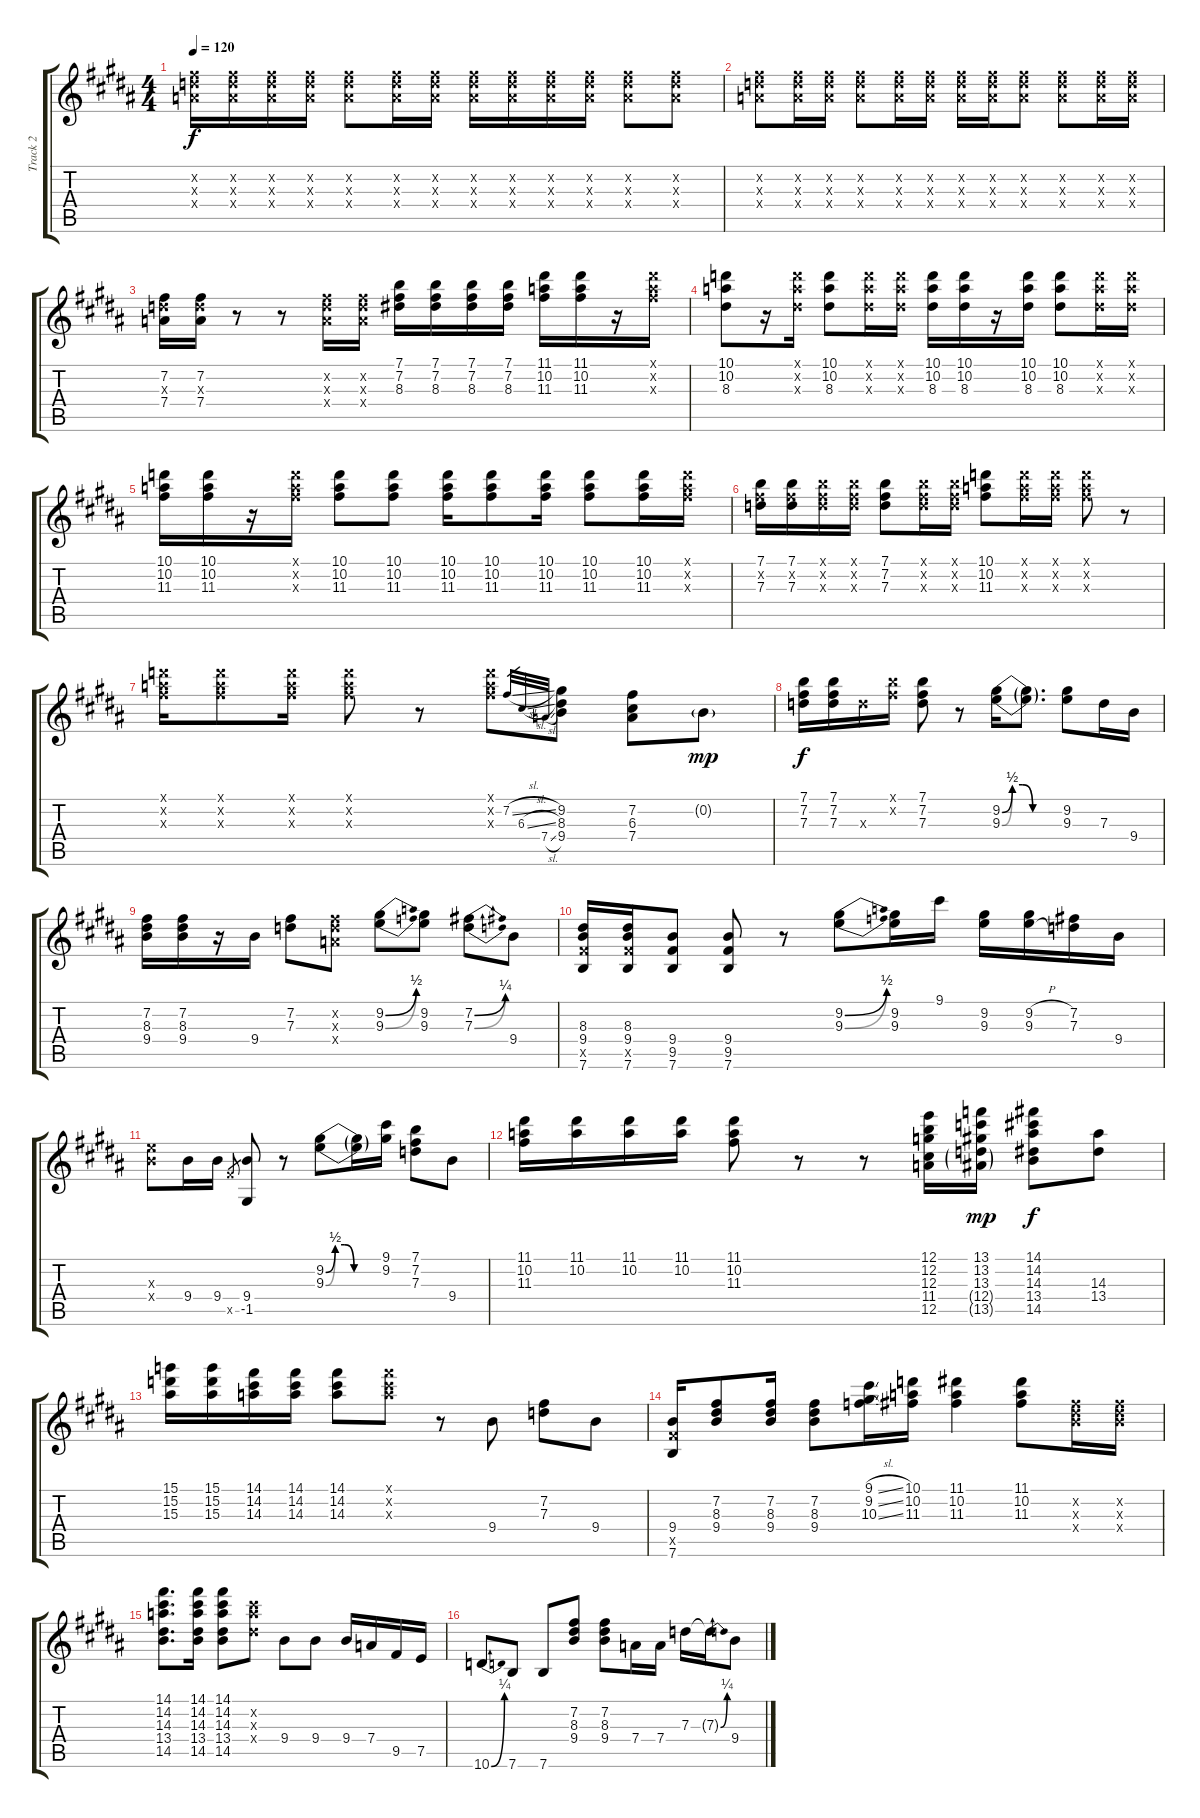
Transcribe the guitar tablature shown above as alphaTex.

\track ("Track 2" "Track 2") {instrument electricguitarclean}
\staff {score tabs}
\tuning (E4 B3 G3 D3 A2 E2) {hide}
\ts (4 4)
\tempo 120
\clef g2
\ks b
(7.2{x} 7.3{x} 7.4{x}).16{dy f} (7.2{x} 7.3{x} 7.4{x}).16 (7.2{x} 7.3{x} 7.4{x}).16 (7.2{x} 7.3{x} 7.4{x}).16 (7.2{x} 7.3{x} 7.4{x}).8 (7.2{x} 7.3{x} 7.4{x}).16 (7.2{x} 7.3{x} 7.4{x}).16 (7.2{x} 7.3{x} 7.4{x}).16 (7.2{x} 7.3{x} 7.4{x}).16 (7.2{x} 7.3{x} 7.4{x}).16 (7.2{x} 7.3{x} 7.4{x}).16 (7.2{x} 7.3{x} 7.4{x}).8 (7.2{x} 7.3{x} 7.4{x}).8 |
(7.2{x} 7.3{x} 7.4{x}).8 (7.2{x} 7.3{x} 7.4{x}).16 (7.2{x} 7.3{x} 7.4{x}).16 (7.2{x} 7.3{x} 7.4{x}).8 (7.2{x} 7.3{x} 7.4{x}).16 (7.2{x} 7.3{x} 7.4{x}).16 (7.2{x} 7.3{x} 7.4{x}).16 (7.2{x} 7.3{x} 7.4{x}).16 (7.2{x} 7.3{x} 7.4{x}).8 (7.2{x} 7.3{x} 7.4{x}).8 (7.2{x} 7.3{x} 7.4{x}).16 (7.2{x} 7.3{x} 7.4{x}).16 |
(7.2 7.3{x} 7.4).16 (7.2 7.3{x} 7.4).16 r.8 r.8 (7.2{x} 7.3{x} 7.4{x}).16 (7.2{x} 7.3{x} 7.4{x}).16 (7.1 7.2 8.3).16 (7.1 7.2 8.3).16 (7.1 7.2 8.3).16 (7.1 7.2 8.3).16 (11.1 10.2 11.3).16 (11.1 10.2 11.3).16 r.16 (11.1{x} 10.2{x} 11.3{x}).16 |
(10.1 10.2 8.3).8 r.16 (10.1{x} 10.2{x} 8.3{x}).16 (10.1 10.2 8.3).8 (10.1{x} 10.2{x} 8.3{x}).16 (10.1{x} 10.2{x} 8.3{x}).16 (10.1 10.2 8.3).16 (10.1 10.2 8.3).16 r.16 (10.1 10.2 8.3).16 (10.1 10.2 8.3).8 (10.1{x} 10.2{x} 8.3{x}).16 (10.1{x} 10.2{x} 8.3{x}).16 |
(10.1 10.2 11.3).16 (10.1 10.2 11.3).16 r.16 (10.1{x} 10.2{x} 11.3{x}).16 (10.1 10.2 11.3).8 (10.1 10.2 11.3).8 (10.1 10.2 11.3).16 (10.1 10.2 11.3).8 (10.1 10.2 11.3).16 (10.1 10.2 11.3).8 (10.1 10.2 11.3).16 (10.1{x} 10.2{x} 11.3{x}).16 |
(7.1 7.2{x} 7.3).16 (7.1 7.2{x} 7.3).16 (7.1{x} 7.2{x} 7.3{x}).16 (7.1{x} 7.2{x} 7.3{x}).16 (7.1 7.2 7.3).8 (7.1{x} 7.2{x} 7.3{x}).16 (7.1{x} 7.2{x} 7.3{x}).16 (10.1 10.2 11.3).8 (10.1{x} 10.2{x} 11.3{x}).16 (10.1{x} 10.2{x} 11.3{x}).16 (10.1{x} 10.2{x} 11.3{x}).8 r.8 |
(10.1{x} 10.2{x} 11.3{x}).16 (10.1{x} 10.2{x} 11.3{x}).8 (10.1{x} 10.2{x} 11.3{x}).16 (10.1{x} 10.2{x} 11.3{x}).8 r.8 (10.1{x} 10.2{x} 11.3{x}).8 7.2{sl}.32{gr} 6.3{sl}.32{gr} 7.4{sl}.32{gr} (9.2 8.3 9.4).8 (7.2 6.3 7.4).8 0.2{g}.8{dy mp} |
(7.1 7.2 7.3).16{dy f} (7.1 7.2 7.3).16 7.3{x}.16 (7.1{x} 7.2{x}).16 (7.1 7.2 7.3).8 r.8 (9.2{be (custom 0 0 10 2 20 2 30 0 60 0)} 9.3{be (custom 0 0 10 2 20 2 30 0 60 0)}).16 (9.2{t} 9.3{t}).8{d} (9.2 9.3).8 7.3.16 9.4.16 |
(7.2 8.3 9.4).16 (7.2 8.3 9.4).16 r.16 9.4.16 (7.2 7.3).8 (7.2{x} 7.3{x} 7.4{x}).8 (9.2{be (bend 0 0 60 2)} 9.3{be (bend 0 0 60 2)}).8 (9.2 9.3).8 (7.2{be (bend 0 0 60 1)} 7.3{be (bend 0 0 60 1)}).8 9.4.8 |
(8.3 9.4 9.5{x} 7.6).16 (8.3 9.4 9.5{x} 7.6).16 (9.4 9.5 7.6).8 (9.4 9.5 7.6).8 r.8 (9.2{be (bend 0 0 60 2)} 9.3{be (bend 0 0 60 2)}).8 (9.2 9.3).16 9.1.16 (9.2 9.3).16 (9.2{h} 9.3{h}).16 (7.2 7.3).16 9.4.16 |
(9.3{x} 9.4{x}).8 9.4.16 9.4.16 9.5{x}.8{gr} (9.4 -1.5).8 r.8 (9.2{be (custom 0 0 10 2 20 2 30 0 60 0)} 9.3{be (custom 0 0 10 2 20 2 30 0 60 0)}).8 (9.2{t} 9.3{t}).16 (9.1 9.2).16 (7.1 7.2 7.3).8 9.4.8 |
(11.1 10.2 11.3).16 (11.1 10.2).16 (11.1 10.2).16 (11.1 10.2).16 (11.1 10.2 11.3).8 r.8 r.8 (12.1 12.2 12.3 11.4 12.5).16 (13.1 13.2 13.3 12.4{g} 13.5{g}).16{dy mp} (14.1 14.2 14.3 13.4 14.5).8{dy f} (14.3 13.4).8 |
(15.1 15.2 15.3).16 (15.1 15.2 15.3).16 (14.1 14.2 14.3).16 (14.1 14.2 14.3).16 (14.1 14.2 14.3).8 (14.1{x} 14.2{x} 14.3{x}).8 r.8 9.4.8 (7.2 7.3).8 9.4.8 |
(9.4 9.5{x} 7.6).16 (7.2 8.3 9.4).8 (7.2 8.3 9.4).16 (7.2 8.3 9.4).8 (9.1{sl} 9.2{sl} 10.3{sl}).16 (10.1 10.2 11.3).16 (11.1 10.2 11.3).4 (11.1 10.2 11.3).8 (7.2{x} 8.3{x} 9.4{x}).16 (7.2{x} 8.3{x} 9.4{x}).16 |
(14.1 14.2 14.3 13.4 14.5).8{d} (14.1 14.2 14.3 13.4 14.5).16 (14.1 14.2 14.3 13.4 14.5).8 (14.2{x} 14.3{x} 13.4{x}).8 9.4.8 9.4.8 9.4.16 7.4.16 9.5.16 7.5.16 |
10.6{be (bend 0 0 60 1)}.8 7.6.8 7.6.8 (7.2 8.3 9.4).8 (7.2 8.3 9.4).8 7.4.16 7.4.16 7.3.16 7.3{be (bend 0 0 60 1) t}.16 9.4.8
